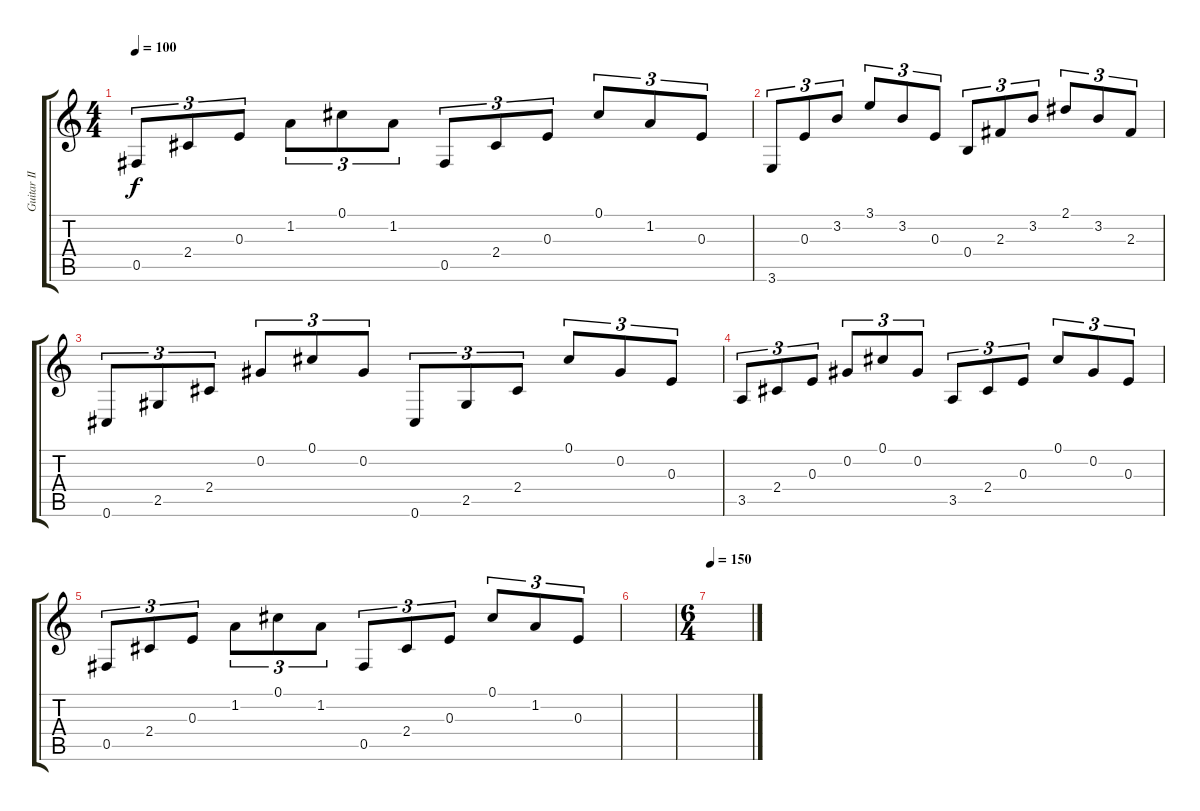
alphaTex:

\track ("Guitar II Clean" "Guitar II ") {instrument electricguitarjazz}
\staff {score tabs}
\tuning (Db4 Ab3 E3 B2 Gb2 Db2) {hide}
\ts (4 4)
\tempo 100
\clef g2
\ks c
0.5.8{tu (3 2) dy f} 2.4.8{tu (3 2)} 0.3.8{tu (3 2)} 1.2.8{tu (3 2)} 0.1.8{tu (3 2)} 1.2.8{tu (3 2)} 0.5.8{tu (3 2)} 2.4.8{tu (3 2)} 0.3.8{tu (3 2)} 0.1.8{tu (3 2)} 1.2.8{tu (3 2)} 0.3.8{tu (3 2)} |
3.6.8{tu (3 2)} 0.3.8{tu (3 2)} 3.2.8{tu (3 2)} 3.1.8{tu (3 2)} 3.2.8{tu (3 2)} 0.3.8{tu (3 2)} 0.4.8{tu (3 2)} 2.3.8{tu (3 2)} 3.2.8{tu (3 2)} 2.1.8{tu (3 2)} 3.2.8{tu (3 2)} 2.3.8{tu (3 2)} |
0.6.8{tu (3 2)} 2.5.8{tu (3 2)} 2.4.8{tu (3 2)} 0.2.8{tu (3 2)} 0.1.8{tu (3 2)} 0.2.8{tu (3 2)} 0.6.8{tu (3 2)} 2.5.8{tu (3 2)} 2.4.8{tu (3 2)} 0.1.8{tu (3 2)} 0.2.8{tu (3 2)} 0.3.8{tu (3 2)} |
3.5.8{tu (3 2)} 2.4.8{tu (3 2)} 0.3.8{tu (3 2)} 0.2.8{tu (3 2)} 0.1.8{tu (3 2)} 0.2.8{tu (3 2)} 3.5.8{tu (3 2)} 2.4.8{tu (3 2)} 0.3.8{tu (3 2)} 0.1.8{tu (3 2)} 0.2.8{tu (3 2)} 0.3.8{tu (3 2)} |
0.5.8{tu (3 2)} 2.4.8{tu (3 2)} 0.3.8{tu (3 2)} 1.2.8{tu (3 2)} 0.1.8{tu (3 2)} 1.2.8{tu (3 2)} 0.5.8{tu (3 2)} 2.4.8{tu (3 2)} 0.3.8{tu (3 2)} 0.1.8{tu (3 2)} 1.2.8{tu (3 2)} 0.3.8{tu (3 2)} |
|
\ts (6 4)
\tempo 150
